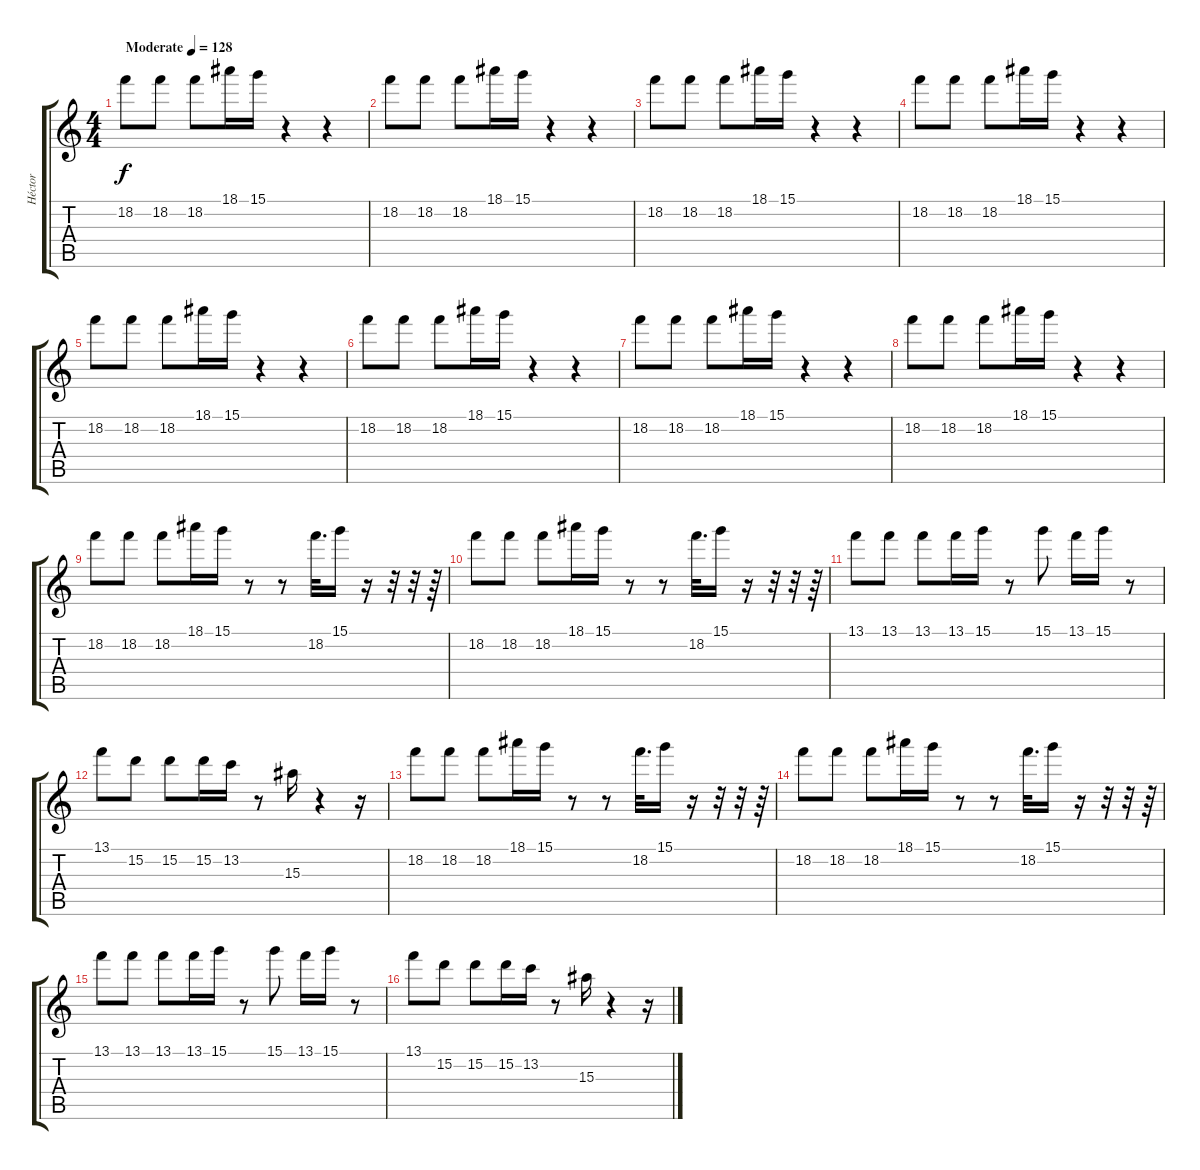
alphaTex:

\track ("Héctor" "Héctor") {instrument acousticguitarsteel}
\staff {score tabs}
\tuning (E4 B3 G3 D3 A2 E2) {hide}
\ts (4 4)
\tempo (128 "Moderate")
\clef g2
\ks c
18.2.8{dy f instrument acousticguitarsteel} 18.2.8 18.2.8 18.1.16 15.1.16 r.4 r.4 |
18.2.8 18.2.8 18.2.8 18.1.16 15.1.16 r.4 r.4 |
18.2.8 18.2.8 18.2.8 18.1.16 15.1.16 r.4 r.4 |
18.2.8 18.2.8 18.2.8 18.1.16 15.1.16 r.4 r.4 |
18.2.8 18.2.8 18.2.8 18.1.16 15.1.16 r.4 r.4 |
18.2.8 18.2.8 18.2.8 18.1.16 15.1.16 r.4 r.4 |
18.2.8 18.2.8 18.2.8 18.1.16 15.1.16 r.4 r.4 |
18.2.8 18.2.8 18.2.8 18.1.16 15.1.16 r.4 r.4 |
18.2.8 18.2.8 18.2.8 18.1.16 15.1.16 r.8 r.8 18.2.32{d} 15.1.16 r.16 r.32 r.32 r.64 |
18.2.8 18.2.8 18.2.8 18.1.16 15.1.16 r.8 r.8 18.2.32{d} 15.1.16 r.16 r.32 r.32 r.64 |
13.1.8 13.1.8 13.1.8 13.1.16 15.1.16 r.8 15.1.8 13.1.16 15.1.16 r.8 |
13.1.8 15.2.8 15.2.8 15.2.16 13.2.16 r.8 15.3.16 r.4 r.16 |
18.2.8 18.2.8 18.2.8 18.1.16 15.1.16 r.8 r.8 18.2.32{d} 15.1.16 r.16 r.32 r.32 r.64 |
18.2.8 18.2.8 18.2.8 18.1.16 15.1.16 r.8 r.8 18.2.32{d} 15.1.16 r.16 r.32 r.32 r.64 |
13.1.8 13.1.8 13.1.8 13.1.16 15.1.16 r.8 15.1.8 13.1.16 15.1.16 r.8 |
13.1.8 15.2.8 15.2.8 15.2.16 13.2.16 r.8 15.3.16 r.4 r.16
